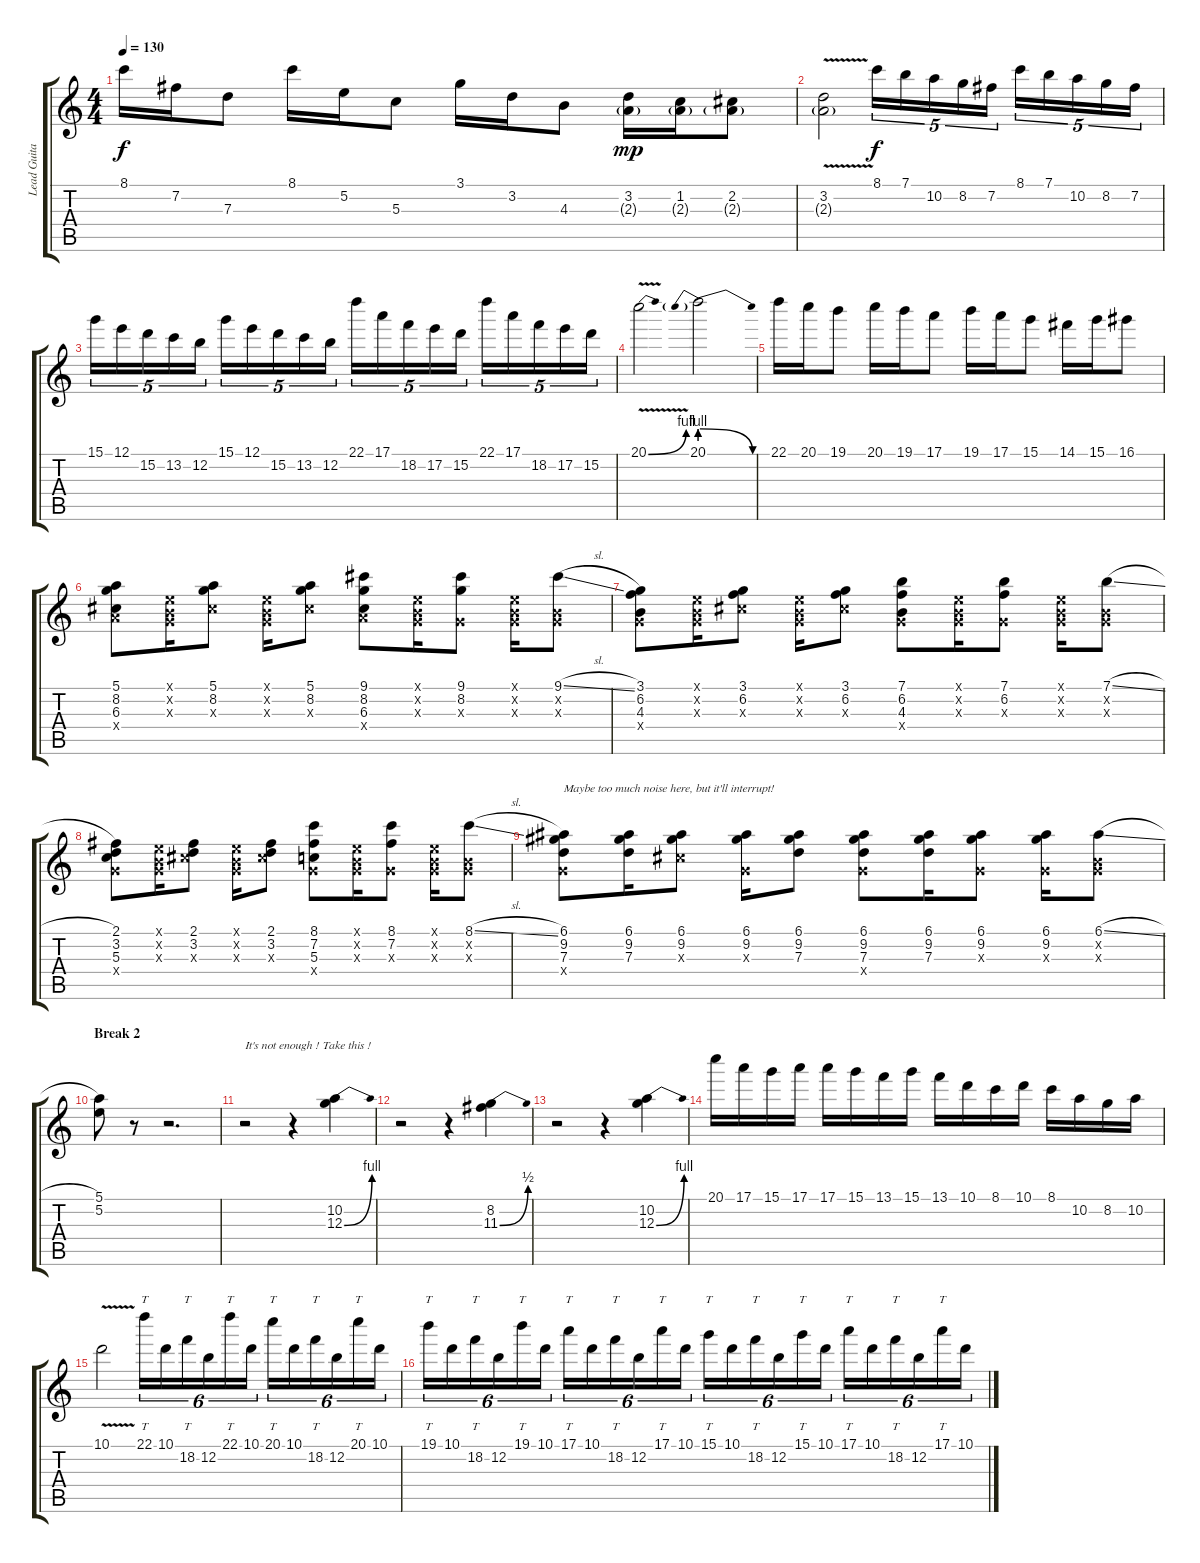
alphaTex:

\track ("Lead Guitar" "Lead Guita") {instrument overdrivenguitar}
\staff {score tabs}
\tuning (E4 B3 G3 D3 A2 D2) {hide}
\ts (4 4)
\tempo 130
\clef g2
\ks c
8.1.16{dy f} 7.2.16 7.3.8 8.1.16 5.2.16 5.3.8 3.1.16 3.2.16 4.3.8 (3.2 2.3{g}).16{dy mp} (1.2 2.3{g}).16 (2.2 2.3{g}).8 |
(3.2{v} 2.3{v g}).2 8.1.16{tu (5 4) dy f} 7.1.16{tu (5 4)} 10.2.16{tu (5 4)} 8.2.16{tu (5 4)} 7.2.16{tu (5 4)} 8.1.16{tu (5 4)} 7.1.16{tu (5 4)} 10.2.16{tu (5 4)} 8.2.16{tu (5 4)} 7.2.16{tu (5 4)} |
15.1.16{tu (5 4)} 12.1.16{tu (5 4)} 15.2.16{tu (5 4)} 13.2.16{tu (5 4)} 12.2.16{tu (5 4)} 15.1.16{tu (5 4)} 12.1.16{tu (5 4)} 15.2.16{tu (5 4)} 13.2.16{tu (5 4)} 12.2.16{tu (5 4)} 22.1.16{tu (5 4)} 17.1.16{tu (5 4)} 18.2.16{tu (5 4)} 17.2.16{tu (5 4)} 15.2.16{tu (5 4)} 22.1.16{tu (5 4)} 17.1.16{tu (5 4)} 18.2.16{tu (5 4)} 17.2.16{tu (5 4)} 15.2.16{tu (5 4)} |
20.1{be (bend 0 0 60 4) v}.2 20.1{be (prebendrelease 0 4 60 0)}.2 |
22.1.16 20.1.16 19.1.8 20.1.16 19.1.16 17.1.8 19.1.16 17.1.16 15.1.8 14.1.16 15.1.16 16.1.8 |
(5.1 8.2 6.3 7.4{x}).8{volume 14} (0.1{x} 0.2{x} 0.3{x}).16 (5.1 8.2 6.3{x}).8 (0.1{x} 0.2{x} 0.3{x}).16 (5.1 8.2 6.3{x}).8 (9.1 8.2 6.3 7.4{x}).8 (0.1{x} 0.2{x} 0.3{x}).16 (9.1 8.2 0.3{x}).8 (0.1{x} 0.2{x} 0.3{x}).16 (9.1{sl} 0.2{x} 0.3{x}).8 |
(3.1 6.2 4.3 5.4{x}).8{volume 14} (0.1{x} 0.2{x} 0.3{x}).16 (3.1 6.2 6.3{x}).8 (0.1{x} 0.2{x} 0.3{x}).16 (3.1 6.2 6.3{x}).8 (7.1 6.2 4.3 5.4{x}).8 (0.1{x} 0.2{x} 0.3{x}).16 (7.1 6.2 0.3{x}).8 (0.1{x} 0.2{x} 0.3{x}).16 (7.1{sl} 0.2{x} 0.3{x}).8 |
(2.1 3.2 5.3 5.4{x}).8{volume 14} (0.1{x} 0.2{x} 0.3{x}).16 (2.1 3.2 6.3{x}).8 (0.1{x} 0.2{x} 0.3{x}).16 (2.1 3.2 6.3{x}).8 (8.1 7.2 5.3 5.4{x}).8 (0.1{x} 0.2{x} 0.3{x}).16 (8.1 7.2 0.3{x}).8 (0.1{x} 0.2{x} 0.3{x}).16 (8.1{sl} 0.2{x} 0.3{x}).8 |
(6.1 9.2 7.3 5.4{x}).8{txt "Maybe too much noise here, but it'll interrupt!" volume 14} (6.1 9.2 7.3).16 (6.1 9.2 6.3{x}).8 (6.1 9.2 0.3{x}).16 (6.1 9.2 7.3).8 (6.1 9.2 7.3 5.4{x}).8 (6.1 9.2 7.3).16 (6.1 9.2 0.3{x}).8 (6.1 9.2 0.3{x}).16 (6.1{sl} 0.2{x} 0.3{x}).8 |
\section ("" "Break 2")
(5.1 5.2).8{volume 16} r.8 r.2{d} |
r.2{txt "It's not enough ! Take this !" volume 16} r.4 (10.2 12.3{be (bend 0 0 60 4)}).4 |
r.2 r.4 (8.2 11.3{be (bend 0 0 60 2)}).4 |
r.2 r.4 (10.2 12.3{be (bend 0 0 60 4)}).4 |
20.1.16 17.1.16 15.1.16 17.1.16 17.1.16 15.1.16 13.1.16 15.1.16 13.1.16 10.1.16 8.1.16 10.1.16 8.1.16 10.2.16 8.2.16 10.2.16 |
10.1{v}.2 22.1.16{tt tu (6 4)} 10.1.16{tu (6 4)} 18.2.16{tt tu (6 4)} 12.2.16{tu (6 4)} 22.1.16{tt tu (6 4)} 10.1.16{tu (6 4)} 20.1.16{tt tu (6 4)} 10.1.16{tu (6 4)} 18.2.16{tt tu (6 4)} 12.2.16{tu (6 4)} 20.1.16{tt tu (6 4)} 10.1.16{tu (6 4)} |
19.1.16{tt tu (6 4)} 10.1.16{tu (6 4)} 18.2.16{tt tu (6 4)} 12.2.16{tu (6 4)} 19.1.16{tt tu (6 4)} 10.1.16{tu (6 4)} 17.1.16{tt tu (6 4)} 10.1.16{tu (6 4)} 18.2.16{tt tu (6 4)} 12.2.16{tu (6 4)} 17.1.16{tt tu (6 4)} 10.1.16{tu (6 4)} 15.1.16{tt tu (6 4)} 10.1.16{tu (6 4)} 18.2.16{tt tu (6 4)} 12.2.16{tu (6 4)} 15.1.16{tt tu (6 4)} 10.1.16{tu (6 4)} 17.1.16{tt tu (6 4)} 10.1.16{tu (6 4)} 18.2.16{tt tu (6 4)} 12.2.16{tu (6 4)} 17.1.16{tt tu (6 4)} 10.1.16{tu (6 4)}
